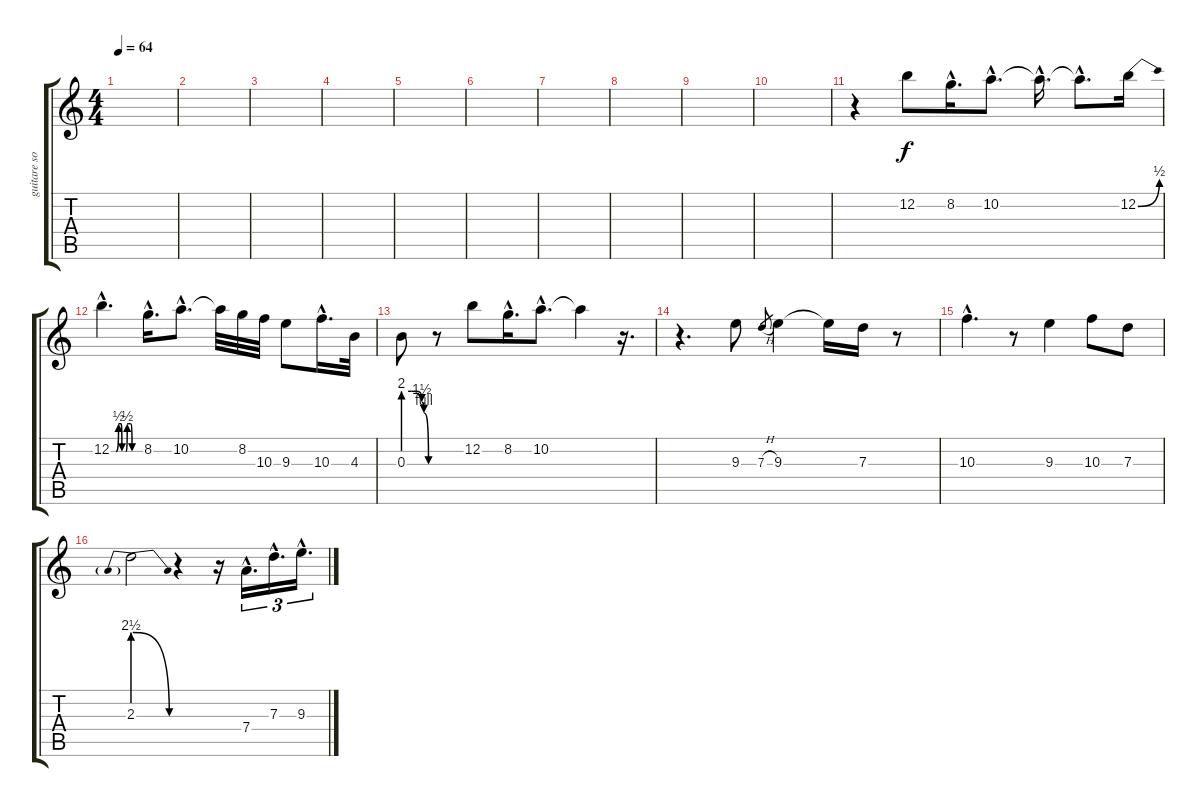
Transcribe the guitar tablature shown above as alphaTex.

\track ("guitare solo" "guitare so") {instrument distortionguitar}
\staff {score tabs}
\tuning (E4 B3 G3 D3 A2 E2) {hide}
\ts (4 4)
\tempo 64
\clef g2
\ks c
|
|
|
|
|
|
|
|
|
|
r.4 12.2.8 8.2{hac}.16{d} 10.2{hac}.8{d} 10.2{hac t}.16{d} 10.2{hac t}.8{d} 12.2{be (bend 0 0 60 2)}.16 |
12.2{be (custom 0 0 5 0 10 0 15 2 18 2 20 2 22 0 25 0 28 0 30 0 33 2 35 2 40 2 43 0 45 0 47 0 50 0 54 0 60 0) hac}.4{d} 8.2{hac}.16{d} 10.2{hac}.8{d} 10.2{t}.32 8.2.32 10.3.32 9.3.8 10.3{hac}.16{d} 4.3.32 |
0.3{be (custom 0 8 20 8 30 8 44 6 49 4 60 0)}.8 r.8 12.2.8 8.2{hac}.16{d} 10.2{hac}.8{d} 10.2{t}.4 r.16{d} |
r.4{d} 9.3.8 7.3{h}.8{gr} 9.3.4 9.3{t}.16 7.3.16 r.8 |
10.3{hac}.4{d} r.8 9.3.4 10.3.8 7.3.8 |
2.3{be (prebendrelease 0 10 60 0)}.2 r.4 r.16 7.4{hac}.16{d tu (3 2)} 7.3{hac}.16{d tu (3 2)} 9.3{hac}.16{d tu (3 2)}
